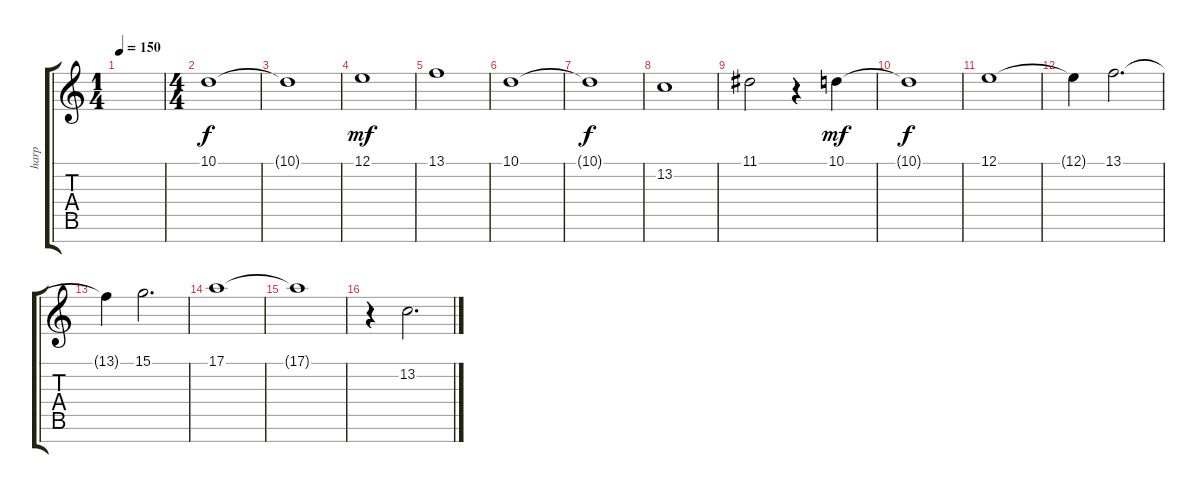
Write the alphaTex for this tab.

\track ("harp" "harp") {instrument orchestralharp}
\staff {score tabs}
\tuning (E4 B3 G3 D3 A2 E2 B1) {hide}
\ts (1 4)
\tempo 150
\clef g2
\ks c
|
\ts (4 4)
10.1.1{instrument pad2warm} |
10.1{t}.1 |
12.1.1{dy mf} |
13.1.1 |
10.1.1 |
10.1{t}.1{dy f} |
13.2.1 |
11.1.2 r.4 10.1.4{dy mf} |
10.1{t}.1{dy f} |
12.1.1 |
12.1{t}.4 13.1.2{d} |
13.1{t}.4 15.1.2{d} |
17.1.1 |
17.1{t}.1 |
r.4 13.2.2{d}
